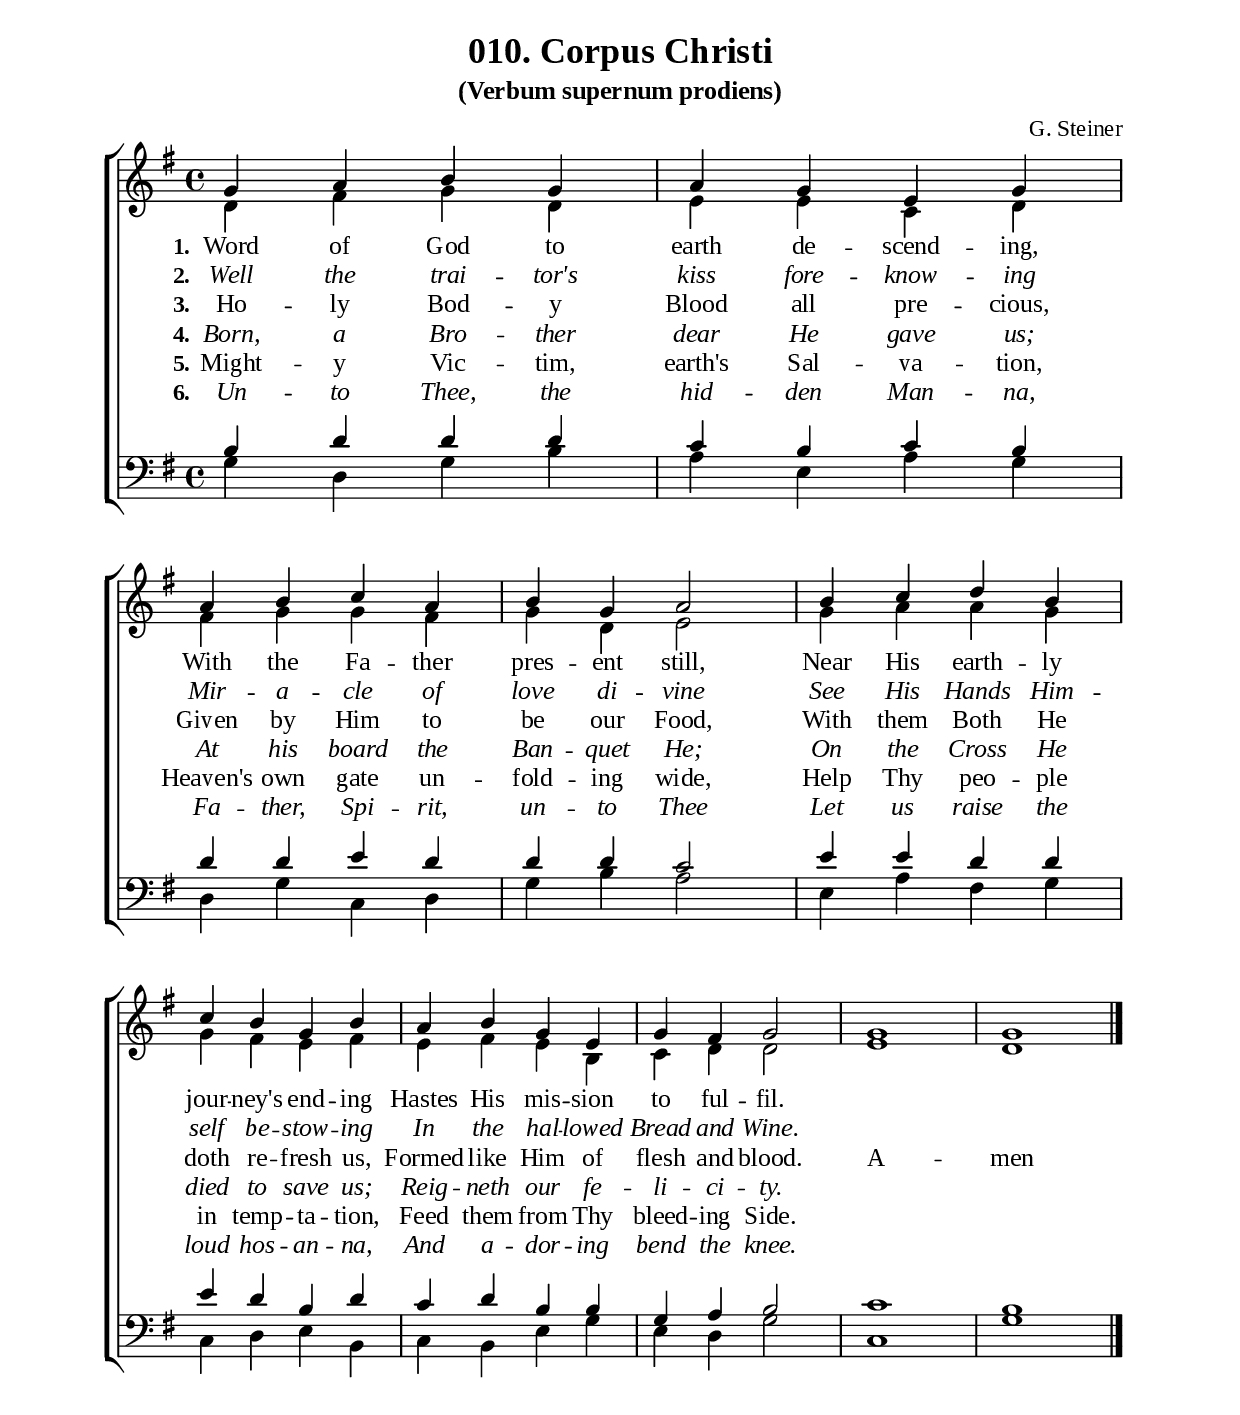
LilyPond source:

%%%%%%%%%%%%%%%%%%%%%%%%%%%%%
% CONTENTS OF THIS DOCUMENT
% 1. Common settings
% 2. Soprano verse music
% 3. Alto verse music
% 4. Tenor verse music
% 5. Basso verse music
% 6. Verse lyrics
% 7. Layout
%%%%%%%%%%%%%%%%%%%%%%%%%%%%%

%%%%%%%%%%%%%%%%%%%%%%%%%%%%%
% 1. Common settings
%%%%%%%%%%%%%%%%%%%%%%%%%%%%%
\version "2.18.2"

\header {
  title = "010. Corpus Christi"
  subtitle = "(Verbum supernum prodiens)"
  %poet = ""
  composer = "G. Steiner"
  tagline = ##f
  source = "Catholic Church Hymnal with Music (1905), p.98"
  %site = ""
}

globalSettings= {
  \key g \major
  \time 4/4
  %\override Score.BarNumber.break-visibility = ##(#t #t #t)
  \override Score.BarNumber.break-visibility = ##(#f #f #f)
}

verseSettings = {
  \phrasingSlurDashed
}

\paper {
  #(set-paper-size "a4")
  top-margin = 15\mm
  bottom-margin = 15\mm
  left-margin = 20\mm
  right-margin = 20\mm
  indent = #0
  #(define fonts
	 (make-pango-font-tree "Liberation Serif"
	 		       "Liberation Serif"
			       "Liberation Serif"
			       (/ 20 20)))
}

printItalic = \with {
  \override LyricText.font-shape = #'italic
}

%%%%%%%%%%%%%%%%%%%%%%%%%%%%%
% 2. Soprano verse music
%%%%%%%%%%%%%%%%%%%%%%%%%%%%%
musicVerseSoprano = \relative c' {
  %{  1 %} g'4 a b g |
  %{	2 %} a4 g e g \break \bar "|"  
  %{	3 %} a4 b c a |
  %{	4 %} b4 g a2 |
  %{	5 %} b4 c d b \break \bar "|" 
  %{	6 %} c b g b |
  %{	7 %} a b g e |
  %{	8 %} g fis g2 |
  %{	9 %} g1 |
  %{ 10%} g1 \bar "|."
  
}

%%%%%%%%%%%%%%%%%%%%%%%%%%%%%
% 3. Alto verse music
%%%%%%%%%%%%%%%%%%%%%%%%%%%%%
musicVerseAlto = \relative c' {
  %{	1 %} d4 fis g d | 
  %{	2 %} e e c d \break \bar "|"
  %{	3 %} fis g g fis |
  %{	4 %} g d e2 |
  %{	5 %} g4 a a g \break \bar "|" 
  %{	6 %} g fis e fis |
  %{	7 %} e fis e b |
  %{	8 %} c d d2 |
  %{	9 %} e1 |
  %{ 10%} d1
 
}

%%%%%%%%%%%%%%%%%%%%%%%%%%%%%
% 4. Tenor verse music
%%%%%%%%%%%%%%%%%%%%%%%%%%%%%
musicVerseTenor = \relative c' {
  %{	1 %} b4 d d d |
  %{	2 %} c b c b \break \bar "|"
  %{	3 %} d d e d |
  %{	4 %} d d c2 |
  %{	5 %} e4 e d d \break \bar "|"
  %{	6 %} e d b d |
  %{	7 %} c d b b |
  %{	8 %} g a b2 |
  %{	9 %} c1 |
  %{ 10%} b1

}

%%%%%%%%%%%%%%%%%%%%%%%%%%%%%
% 5. Basso verse music
%%%%%%%%%%%%%%%%%%%%%%%%%%%%%
musicVerseBasso = \relative c {
  %{	1 %} g'4 d g b |
  %{	2 %} a e a g \break \bar "|"
  %{	3 %} d g c, d |
  %{	4 %} g b a2 |   
  %{	5 %} e4 a fis g \break \bar "|"
  %{	6 %} c, d e b |
  %{	7 %} c b e g | 
  %{	8 %}  e d g2 |
  %{	9 %} c,1 |
  %{ 10%} g'1
 
}

%%%%%%%%%%%%%%%%%%%%%%%%%%%%%
% 6. Verse lyrics
%%%%%%%%%%%%%%%%%%%%%%%%%%%%%
lyricVerseOne = \lyricmode {
  \set stanza = #"1."
 Word of God to earth de -- scend -- ing,
 With the Fa -- ther pres -- ent still,
 Near His earth -- ly jour -- ney's end -- ing
 Hastes His mis -- sion to ful -- fil.
}

lyricVerseTwo = \lyricmode {
  \set stanza = #"2."
  Well the trai -- tor's kiss fore -- know -- ing
  Mir -- a -- cle of love di -- vine
  See His Hands Him -- self be -- stow -- ing
  In the hal -- lowed Bread and Wine.
}

lyricVerseThree = \lyricmode {
  \set stanza = #"3."
  Ho -- ly Bod -- y Blood all pre -- cious,
  Given by Him to be our Food,
  With them Both He doth re -- fresh us,
  Formed like Him of flesh and blood. A -- men
}

lyricVerseFour = \lyricmode {
  \set stanza = #"4."
  Born, a Bro -- ther dear He gave us;
  At his board the Ban -- quet He;
  On the Cross He died to save us;
  Reig -- neth our fe -- li -- ci -- ty.
}

lyricVerseFive = \lyricmode {
  \set stanza = #"5."
  Might -- y Vic -- tim, earth's Sal -- va -- tion,
  Heaven's own gate un -- fold -- ing wide,
  Help Thy peo -- ple in temp -- ta -- tion,
  Feed them from Thy bleed -- ing Side.
}

lyricVerseSix = \lyricmode {
  \set stanza = #"6."
  Un -- to Thee, the hid -- den Man -- na,
  Fa -- ther, Spi -- rit, un -- to Thee
  Let us raise the loud hos -- an -- na,
  And a -- dor -- ing bend the knee.
}
%%%%%%%%%%%%%%%%%%%%%%%%%%%%%
% 7. Layout
%%%%%%%%%%%%%%%%%%%%%%%%%%%%%
\score {
    \new ChoirStaff <<
      \new Staff <<
        \clef "treble"
        \new Voice = "soprano" {
          \voiceOne \globalSettings \verseSettings \stemUp \slurUp \musicVerseSoprano
        }
        \new Voice = "alto" {
          \voiceTwo \globalSettings \verseSettings \stemDown \slurDown \musicVerseAlto
        }
      >>
      \new Lyrics \lyricsto soprano \lyricVerseOne
      \new Lyrics \printItalic \lyricsto soprano \lyricVerseTwo
      \new Lyrics \lyricsto soprano \lyricVerseThree
      \new Lyrics \printItalic \lyricsto soprano \lyricVerseFour
      \new Lyrics \lyricsto soprano \lyricVerseFive
      \new Lyrics \printItalic \lyricsto soprano \lyricVerseSix
      \new Staff <<
        \clef "bass"
        \new Voice = "tenor" {
          \voiceOne \globalSettings \verseSettings \stemUp \slurUp \musicVerseTenor
        }
        \new Voice = "basso" {
          \voiceTwo \globalSettings \verseSettings \stemDown \slurDown \musicVerseBasso
        }
      >>
    >>
}

